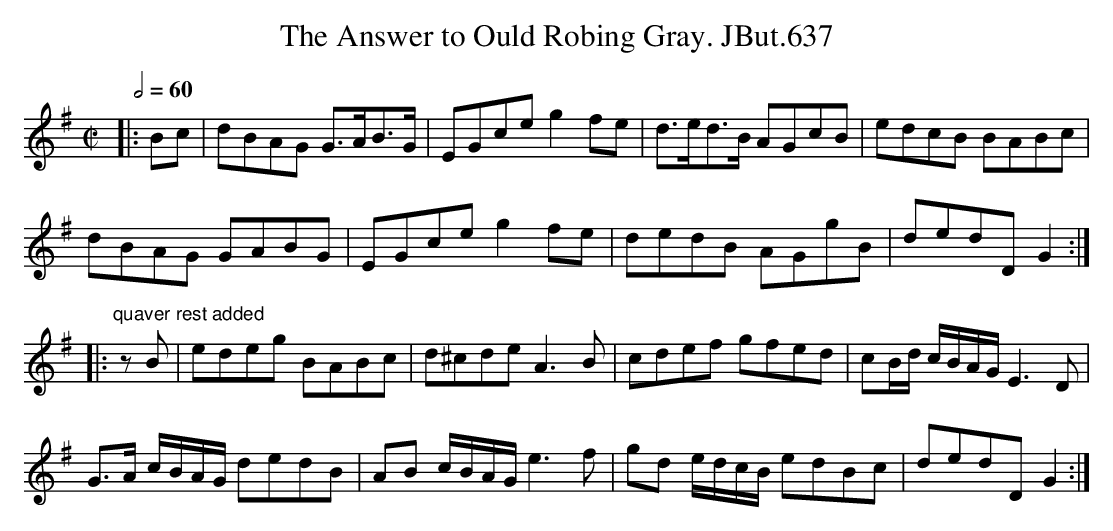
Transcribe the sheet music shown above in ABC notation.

X:1
T:Answer to Ould Robing Gray. JBut.637, The
M:C|
L:1/8
Q:1/2=60
K:G
|:Bc|dBAG G>AB>G|EGce g2 fe|d>ed>B AGcB|edcB BABc|
dBAG GABG|EGce g2 fe|dedB AGgB|dedD G2:|
|:"quaver rest added"zB|edeg BABc|d^cde A3B|cdef gfed|cB/d/ c/B/A/G/ E3 D|
G>A c/B/A/G/ dedB|AB c/B/A/G/ e3 f|gd e/d/c/B/ edBc|dedD G2:|
